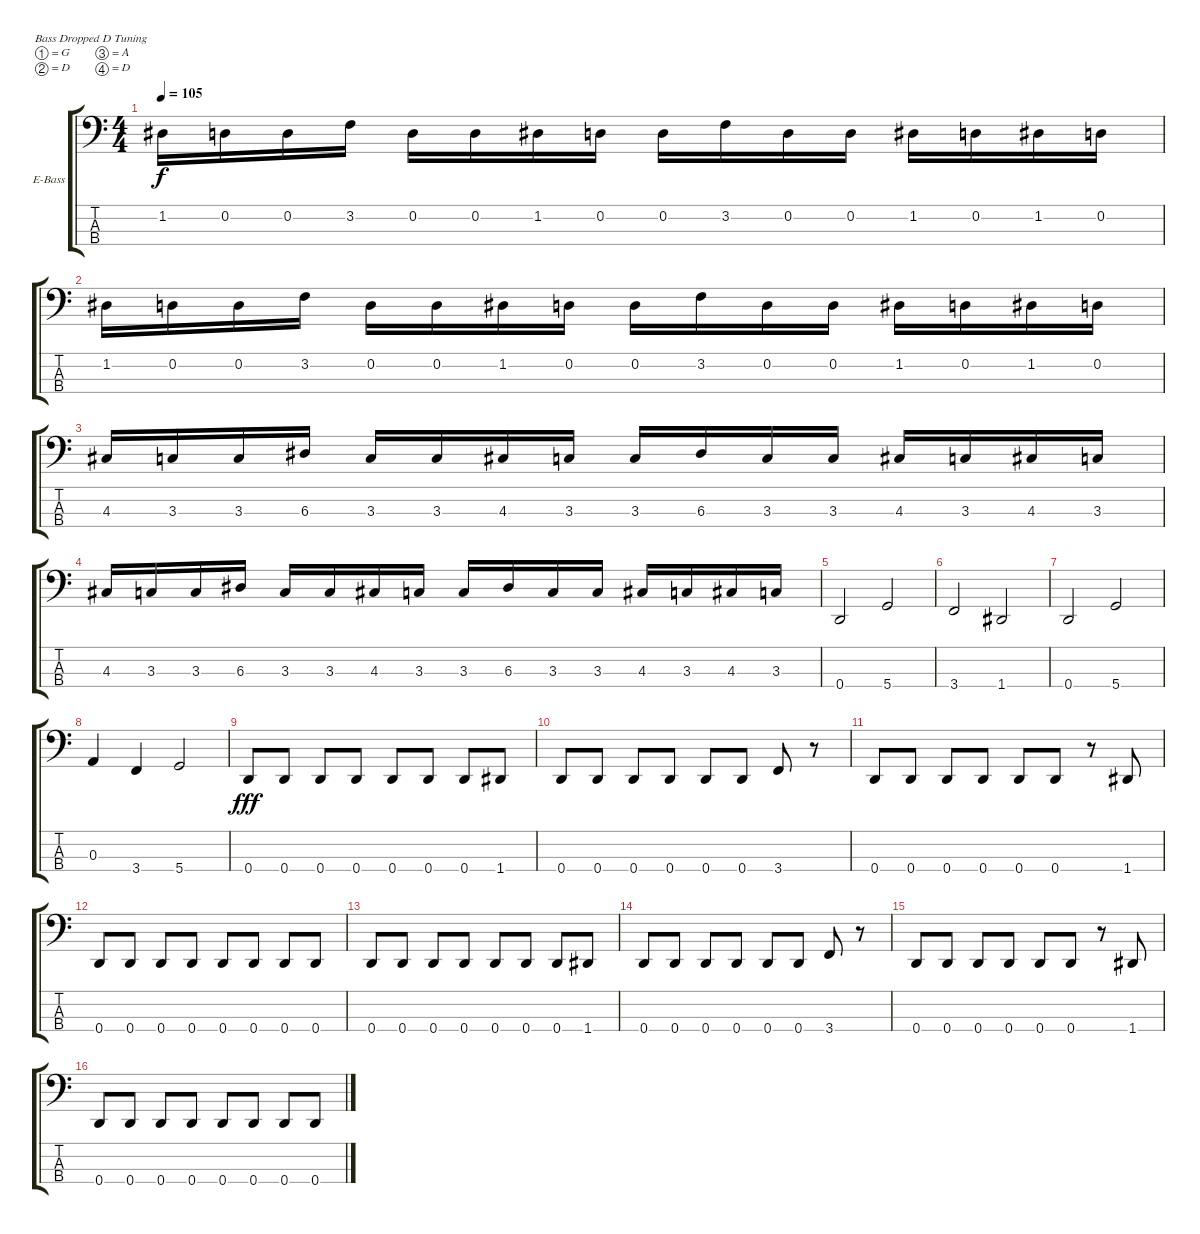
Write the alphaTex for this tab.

\bracketExtendMode groupsimilarinstruments
\firstSystemTrackNameOrientation horizontal
\otherSystemsTrackNameOrientation horizontal
\track ("Bass guitar (Oliver)" "E-Bass") {instrument electricbassfinger}
\staff {score tabs}
\tuning (G2 D2 A1 D1)
\ts (4 4)
\tempo 105
\clef f4
\ks c
1.2.16{dy f} 0.2.16 0.2.16 3.2.16 0.2.16 0.2.16 1.2.16 0.2.16 0.2.16 3.2.16 0.2.16 0.2.16 1.2.16 0.2.16 1.2.16 0.2.16 |
1.2.16 0.2.16 0.2.16 3.2.16 0.2.16 0.2.16 1.2.16 0.2.16 0.2.16 3.2.16 0.2.16 0.2.16 1.2.16 0.2.16 1.2.16 0.2.16 |
4.3.16 3.3.16 3.3.16 6.3.16 3.3.16 3.3.16 4.3.16 3.3.16 3.3.16 6.3.16 3.3.16 3.3.16 4.3.16 3.3.16 4.3.16 3.3.16 |
4.3.16 3.3.16 3.3.16 6.3.16 3.3.16 3.3.16 4.3.16 3.3.16 3.3.16 6.3.16 3.3.16 3.3.16 4.3.16 3.3.16 4.3.16 3.3.16 |
0.4.2 5.4.2 |
3.4.2 1.4.2 |
0.4.2 5.4.2 |
0.3.4 3.4.4 5.4.2 |
0.4.8{dy fff} 0.4.8 0.4.8 0.4.8 0.4.8 0.4.8 0.4.8 1.4.8 |
0.4.8 0.4.8 0.4.8 0.4.8 0.4.8 0.4.8 3.4.8 r.8 |
0.4.8 0.4.8 0.4.8 0.4.8 0.4.8 0.4.8 r.8 1.4.8 |
0.4.8 0.4.8 0.4.8 0.4.8 0.4.8 0.4.8 0.4.8 0.4.8 |
0.4.8 0.4.8 0.4.8 0.4.8 0.4.8 0.4.8 0.4.8 1.4.8 |
0.4.8 0.4.8 0.4.8 0.4.8 0.4.8 0.4.8 3.4.8 r.8 |
0.4.8 0.4.8 0.4.8 0.4.8 0.4.8 0.4.8 r.8 1.4.8 |
0.4.8 0.4.8 0.4.8 0.4.8 0.4.8 0.4.8 0.4.8 0.4.8
